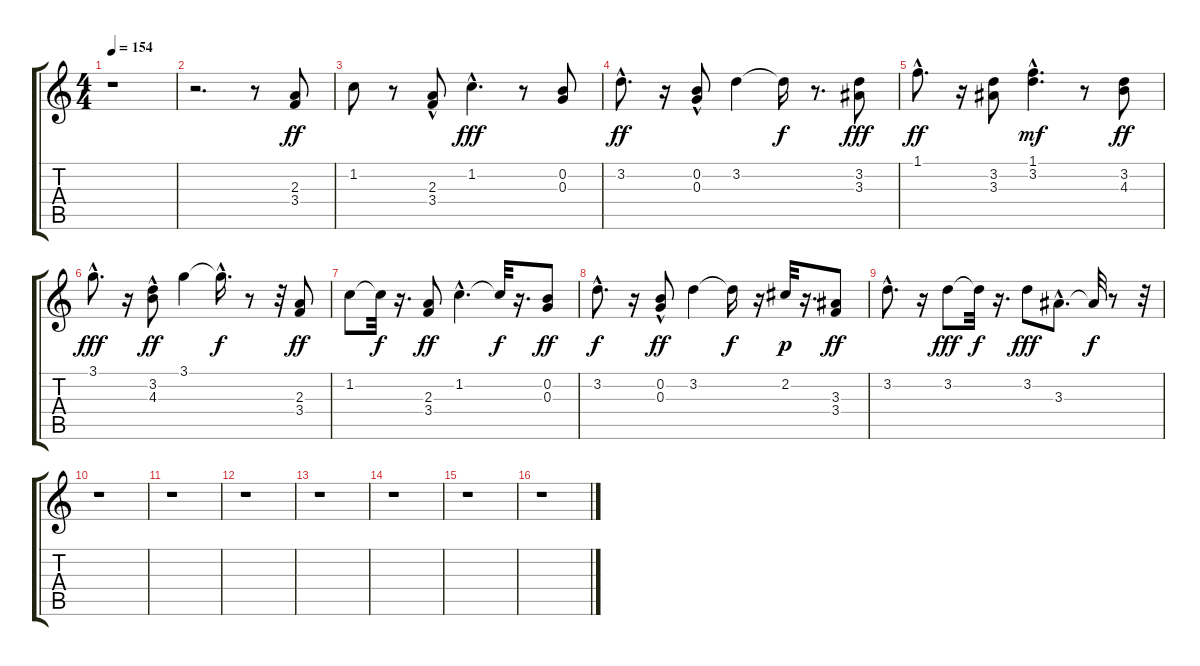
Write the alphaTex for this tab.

\track "" {instrument electricbasspick}
\staff {score tabs}
\tuning (E4 B3 G3 D3 A2 E2) {hide}
\ts (4 4)
\tempo 154
\clef g2
\ks c
r.1{dy f} |
r.2{d} r.8 (2.3 3.4).8{dy ff} |
1.2.8 r.8 (2.3{hac} 3.4{hac}).8 1.2{hac}.4{d dy fff} r.8 (0.2 0.3).8 |
3.2{hac}.8{d dy ff} r.16 (0.2{hac} 0.3{hac}).8 3.2.4 3.2{t}.16{dy f} r.8{d} (3.2 3.3).8{dy fff} |
1.1{hac}.8{d dy ff} r.16 (3.2 3.3).8 (1.1{hac} 3.2{hac}).4{d dy mf} r.8 (3.2 4.3).8{dy ff} |
3.1{hac}.8{d dy fff} r.16 (3.2{hac} 4.3{hac}).8{dy ff} 3.1.4 3.1{hac t}.16{d dy f} r.8 r.32 (2.3 3.4).8{dy ff} |
1.2.8 1.2{t}.32{dy f} r.16{d} (2.3 3.4).8{dy ff} 1.2{hac}.4{d} 1.2{t}.32{dy f} r.16{d} (0.2 0.3).8{dy ff} |
3.2{hac}.8{d dy f} r.16 (0.2{hac} 0.3{hac}).8{dy ff} 3.2.4 3.2{t}.16{dy f} r.16 2.2.32{dy p} r.16{d} (3.3 3.4).8{dy ff} |
3.2{hac}.8{d} r.16 3.2.8{dy fff} 3.2{t}.32{dy f} r.16{d} 3.2.8{dy fff} 3.3{hac}.8{d} 3.3{t}.32{dy f} r.8 r.32 |
r.1 |
r.1 |
r.1 |
r.1 |
r.1 |
r.1 |
r.1
